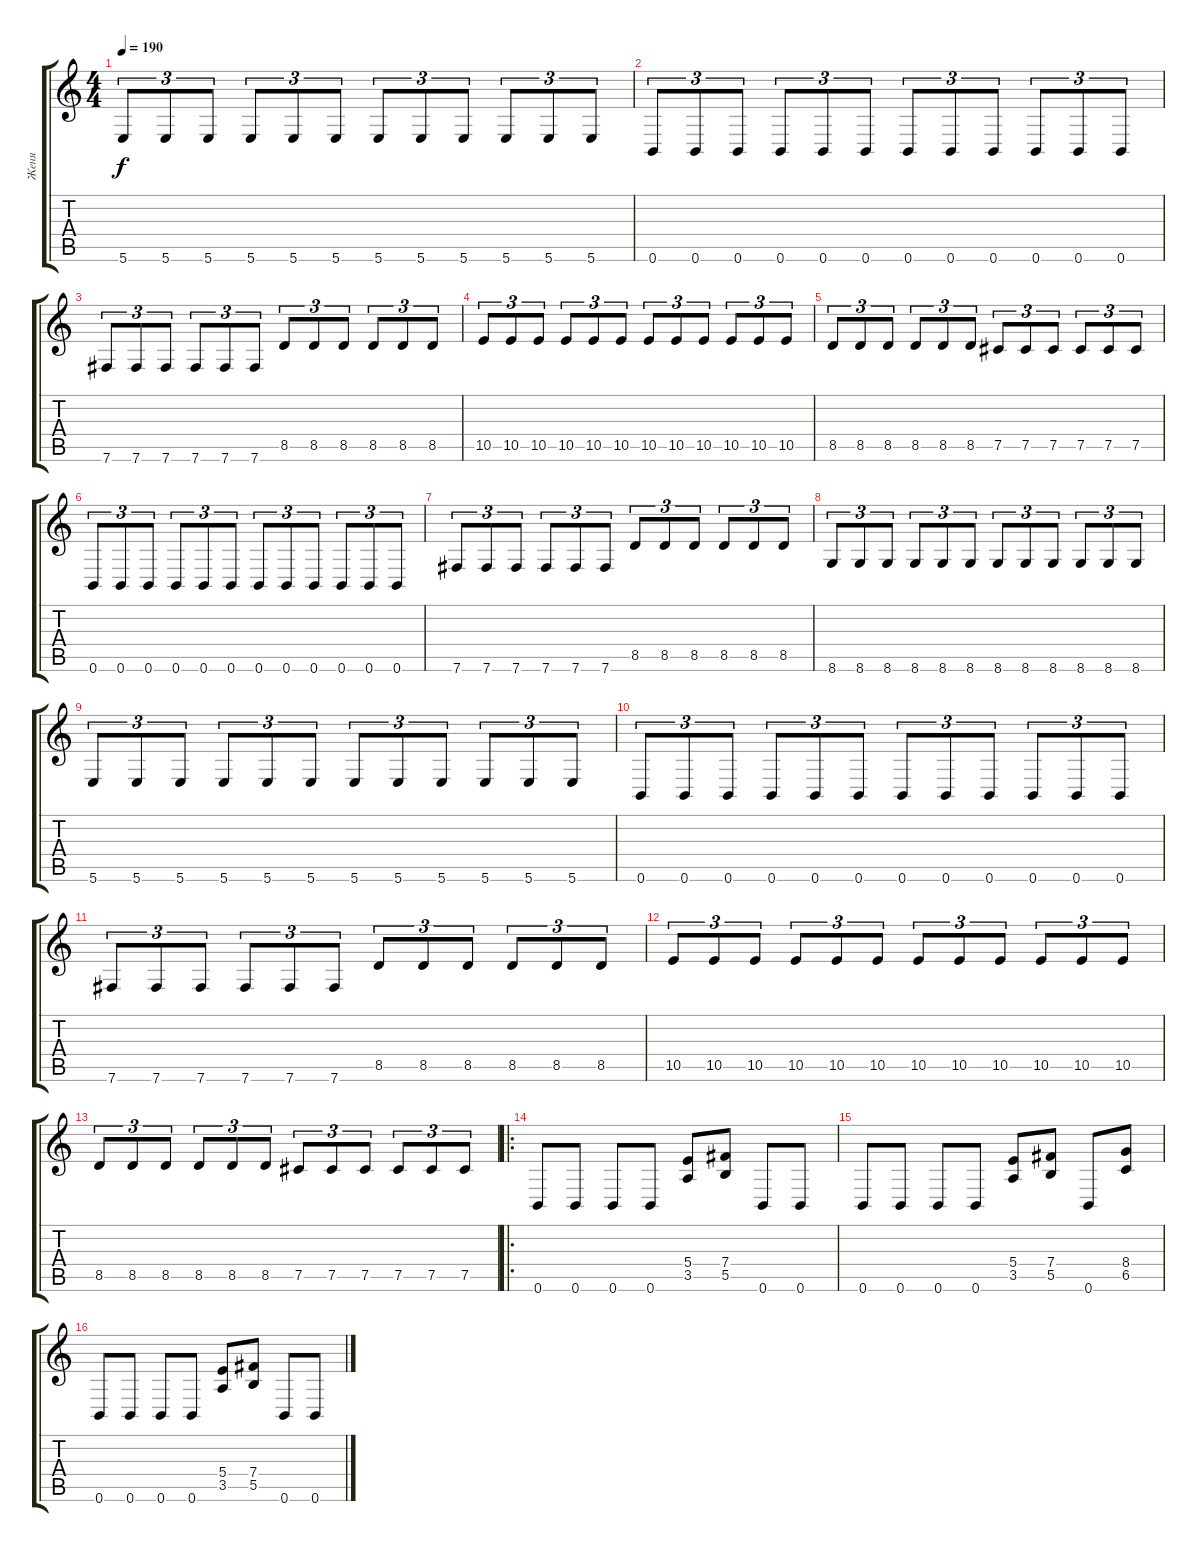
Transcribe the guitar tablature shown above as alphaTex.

\track ("Женя" "Женя") {instrument distortionguitar}
\staff {score tabs}
\tuning (Db4 Ab3 E3 B2 Gb2 B1) {hide}
\ts (4 4)
\tempo 190
\clef g2
\ks c
5.6.8{tu (3 2) dy f} 5.6.8{tu (3 2)} 5.6.8{tu (3 2)} 5.6.8{tu (3 2)} 5.6.8{tu (3 2)} 5.6.8{tu (3 2)} 5.6.8{tu (3 2)} 5.6.8{tu (3 2)} 5.6.8{tu (3 2)} 5.6.8{tu (3 2)} 5.6.8{tu (3 2)} 5.6.8{tu (3 2)} |
0.6.8{tu (3 2)} 0.6.8{tu (3 2)} 0.6.8{tu (3 2)} 0.6.8{tu (3 2)} 0.6.8{tu (3 2)} 0.6.8{tu (3 2)} 0.6.8{tu (3 2)} 0.6.8{tu (3 2)} 0.6.8{tu (3 2)} 0.6.8{tu (3 2)} 0.6.8{tu (3 2)} 0.6.8{tu (3 2)} |
7.6.8{tu (3 2)} 7.6.8{tu (3 2)} 7.6.8{tu (3 2)} 7.6.8{tu (3 2)} 7.6.8{tu (3 2)} 7.6.8{tu (3 2)} 8.5.8{tu (3 2)} 8.5.8{tu (3 2)} 8.5.8{tu (3 2)} 8.5.8{tu (3 2)} 8.5.8{tu (3 2)} 8.5.8{tu (3 2)} |
10.5.8{tu (3 2)} 10.5.8{tu (3 2)} 10.5.8{tu (3 2)} 10.5.8{tu (3 2)} 10.5.8{tu (3 2)} 10.5.8{tu (3 2)} 10.5.8{tu (3 2)} 10.5.8{tu (3 2)} 10.5.8{tu (3 2)} 10.5.8{tu (3 2)} 10.5.8{tu (3 2)} 10.5.8{tu (3 2)} |
8.5.8{tu (3 2)} 8.5.8{tu (3 2)} 8.5.8{tu (3 2)} 8.5.8{tu (3 2)} 8.5.8{tu (3 2)} 8.5.8{tu (3 2)} 7.5.8{tu (3 2)} 7.5.8{tu (3 2)} 7.5.8{tu (3 2)} 7.5.8{tu (3 2)} 7.5.8{tu (3 2)} 7.5.8{tu (3 2)} |
0.6.8{tu (3 2)} 0.6.8{tu (3 2)} 0.6.8{tu (3 2)} 0.6.8{tu (3 2)} 0.6.8{tu (3 2)} 0.6.8{tu (3 2)} 0.6.8{tu (3 2)} 0.6.8{tu (3 2)} 0.6.8{tu (3 2)} 0.6.8{tu (3 2)} 0.6.8{tu (3 2)} 0.6.8{tu (3 2)} |
7.6.8{tu (3 2)} 7.6.8{tu (3 2)} 7.6.8{tu (3 2)} 7.6.8{tu (3 2)} 7.6.8{tu (3 2)} 7.6.8{tu (3 2)} 8.5.8{tu (3 2)} 8.5.8{tu (3 2)} 8.5.8{tu (3 2)} 8.5.8{tu (3 2)} 8.5.8{tu (3 2)} 8.5.8{tu (3 2)} |
8.6.8{tu (3 2)} 8.6.8{tu (3 2)} 8.6.8{tu (3 2)} 8.6.8{tu (3 2)} 8.6.8{tu (3 2)} 8.6.8{tu (3 2)} 8.6.8{tu (3 2)} 8.6.8{tu (3 2)} 8.6.8{tu (3 2)} 8.6.8{tu (3 2)} 8.6.8{tu (3 2)} 8.6.8{tu (3 2)} |
5.6.8{tu (3 2)} 5.6.8{tu (3 2)} 5.6.8{tu (3 2)} 5.6.8{tu (3 2)} 5.6.8{tu (3 2)} 5.6.8{tu (3 2)} 5.6.8{tu (3 2)} 5.6.8{tu (3 2)} 5.6.8{tu (3 2)} 5.6.8{tu (3 2)} 5.6.8{tu (3 2)} 5.6.8{tu (3 2)} |
0.6.8{tu (3 2)} 0.6.8{tu (3 2)} 0.6.8{tu (3 2)} 0.6.8{tu (3 2)} 0.6.8{tu (3 2)} 0.6.8{tu (3 2)} 0.6.8{tu (3 2)} 0.6.8{tu (3 2)} 0.6.8{tu (3 2)} 0.6.8{tu (3 2)} 0.6.8{tu (3 2)} 0.6.8{tu (3 2)} |
7.6.8{tu (3 2)} 7.6.8{tu (3 2)} 7.6.8{tu (3 2)} 7.6.8{tu (3 2)} 7.6.8{tu (3 2)} 7.6.8{tu (3 2)} 8.5.8{tu (3 2)} 8.5.8{tu (3 2)} 8.5.8{tu (3 2)} 8.5.8{tu (3 2)} 8.5.8{tu (3 2)} 8.5.8{tu (3 2)} |
10.5.8{tu (3 2)} 10.5.8{tu (3 2)} 10.5.8{tu (3 2)} 10.5.8{tu (3 2)} 10.5.8{tu (3 2)} 10.5.8{tu (3 2)} 10.5.8{tu (3 2)} 10.5.8{tu (3 2)} 10.5.8{tu (3 2)} 10.5.8{tu (3 2)} 10.5.8{tu (3 2)} 10.5.8{tu (3 2)} |
8.5.8{tu (3 2)} 8.5.8{tu (3 2)} 8.5.8{tu (3 2)} 8.5.8{tu (3 2)} 8.5.8{tu (3 2)} 8.5.8{tu (3 2)} 7.5.8{tu (3 2)} 7.5.8{tu (3 2)} 7.5.8{tu (3 2)} 7.5.8{tu (3 2)} 7.5.8{tu (3 2)} 7.5.8{tu (3 2)} |
\ro
0.6.8 0.6.8 0.6.8 0.6.8 (5.4 3.5).8 (7.4 5.5).8 0.6.8 0.6.8 |
0.6.8 0.6.8 0.6.8 0.6.8 (5.4 3.5).8 (7.4 5.5).8 0.6.8 (8.4 6.5).8 |
0.6.8 0.6.8 0.6.8 0.6.8 (5.4 3.5).8 (7.4 5.5).8 0.6.8 0.6.8
